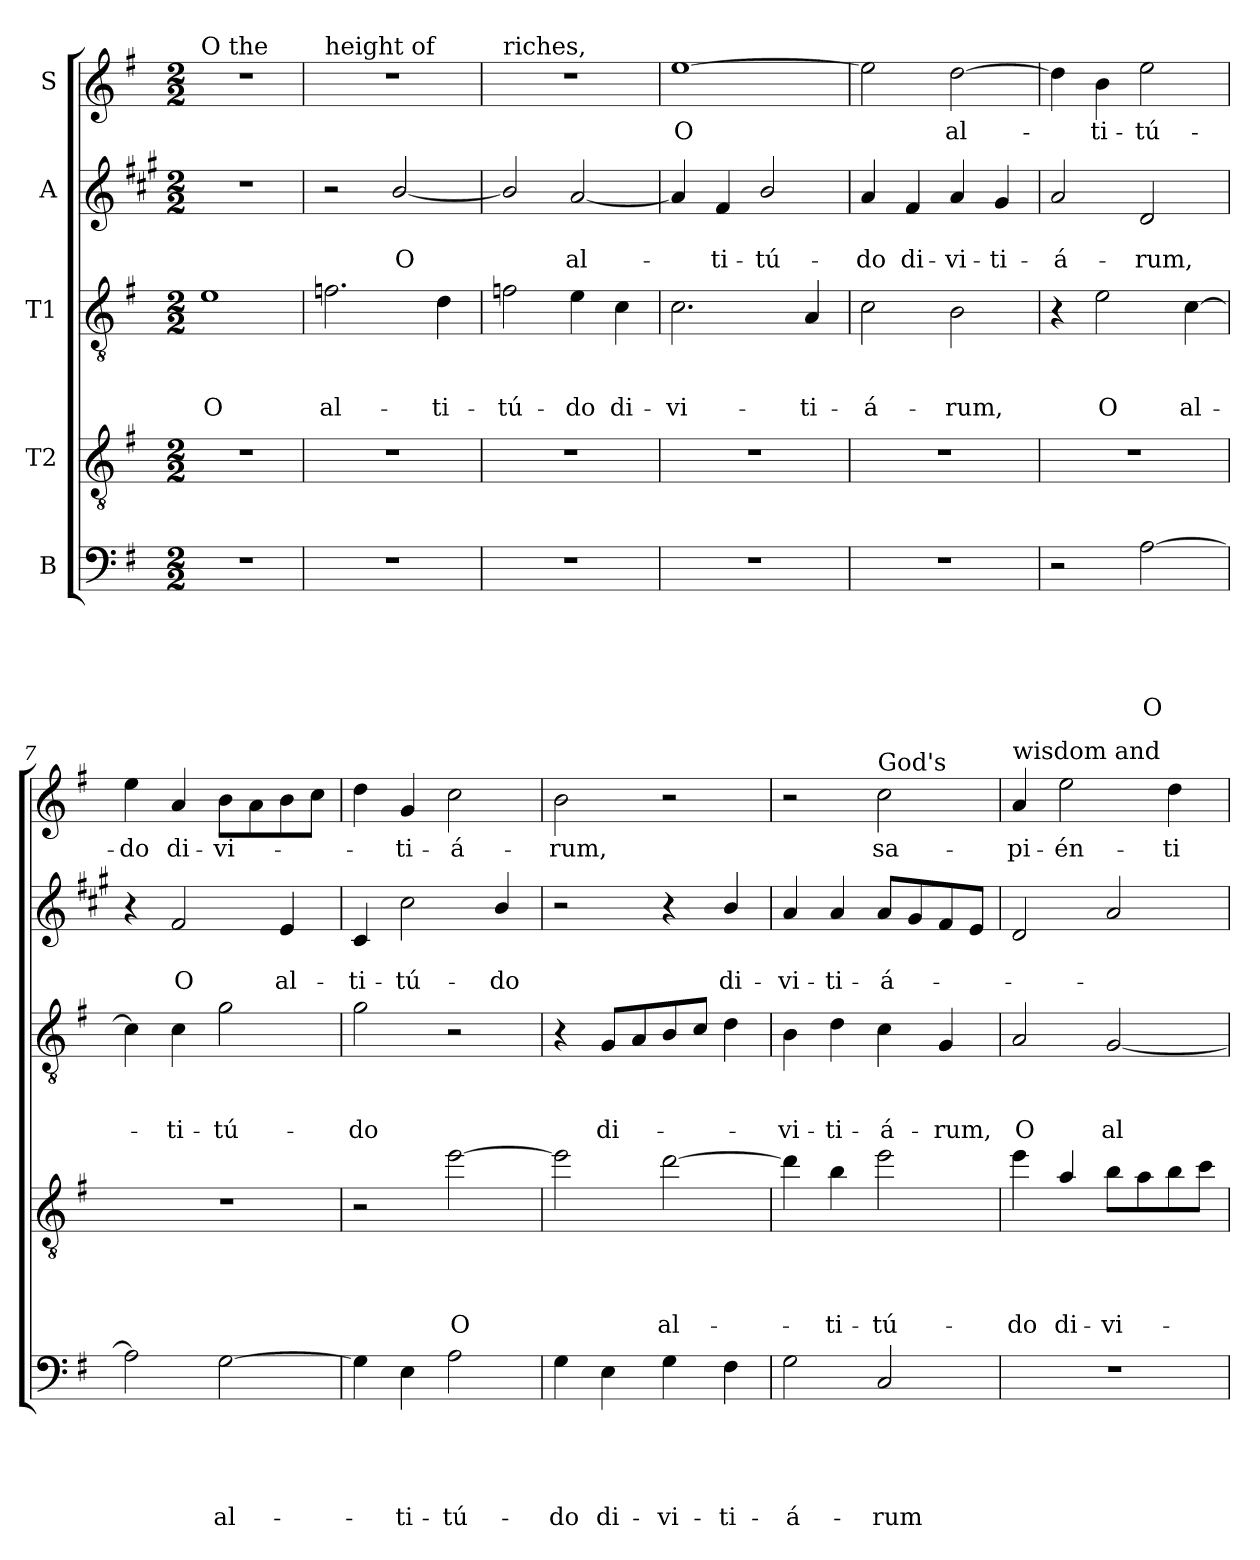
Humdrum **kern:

**kern	**text	**text	**text	**text	**text	**kern	**text	**text	**text	**text	**kern	**text	**text	**text	**kern	**text	**text	**kern	**text
*part5	*part5	*part5	*part5	*part5	*part5	*part4	*part4	*part4	*part4	*part4	*part3	*part3	*part3	*part3	*part2	*part2	*part2	*part1	*part1
*staff5	*staff5	*staff5	*staff5	*staff5	*staff5	*staff4	*staff4	*staff4	*staff4	*staff4	*staff3	*staff3	*staff3	*staff3	*staff2	*staff2	*staff2	*staff1	*staff1
*I"B	*	*	*	*	*	*I"T2	*	*	*	*	*I"T1	*	*	*	*I"A	*	*	*I"S	*
*clefF4	*	*	*	*	*	*clefGv2	*	*	*	*	*clefGv2	*	*	*	*clefG2	*	*	*clefG2	*
*	*	*	*	*	*	*ITrd8c14	*	*	*	*	*	*	*	*	*ITrd1c2	*	*	*	*
*k[f#]	*	*	*	*	*	*k[f#]	*	*	*	*	*k[f#]	*	*	*	*k[f#]	*	*	*k[f#]	*
*G:	*	*	*	*	*	*G:	*	*	*	*	*G:	*	*	*	*G:	*	*	*G:	*
*M2/2	*	*	*	*	*	*M2/2	*	*	*	*	*M2/2	*	*	*	*M2/2	*	*	*M2/2	*
=1	=1	=1	=1	=1	=1	=1	=1	=1	=1	=1	=1	=1	=1	=1	=1	=1	=1	=1	=1
!	!	!	!	!	!	!	!	!	!	!	!	!	!	!	!	!	!	!LO:TX:a:t=O the	!
!	!	!	!	!	!	!	!	!	!	!	!	!	!	!LO:LY:b	!	!	!	!	!
1r	.	.	.	.	.	1r	.	.	.	.	1e	.	.	O	1r	.	.	1r	.
=2	=2	=2	=2	=2	=2	=2	=2	=2	=2	=2	=2	=2	=2	=2	=2	=2	=2	=2	=2
!	!	!	!	!	!	!	!	!	!	!	!	!	!	!	!	!	!	!LO:TX:a:t=height of	!
!	!	!	!	!	!	!	!	!	!	!	!	!	!	!LO:LY:b	!	!	!	!	!
1r	.	.	.	.	.	1r	.	.	.	.	2.fn\	.	.	al-	2r	.	.	1r	.
!	!	!	!	!	!	!	!	!	!	!	!	!	!	!	!	!	!LO:LY:b	!	!
.	.	.	.	.	.	.	.	.	.	.	.	.	.	.	[2a/	.	O	.	.
!	!	!	!	!	!	!	!	!	!	!	!	!	!	!LO:LY:b	!	!	!	!	!
.	.	.	.	.	.	.	.	.	.	.	4d\	.	.	-ti-	.	.	.	.	.
=3	=3	=3	=3	=3	=3	=3	=3	=3	=3	=3	=3	=3	=3	=3	=3	=3	=3	=3	=3
!	!	!	!	!	!	!	!	!	!	!	!	!	!	!	!	!	!	!LO:TX:a:t=riches,	!
!	!	!	!	!	!	!	!	!	!	!	!	!	!	!LO:LY:b	!	!	!	!	!
1r	.	.	.	.	.	1r	.	.	.	.	2f\	.	.	-tú-	2a/]	.	.	1r	.
!	!	!	!	!	!	!	!	!	!	!	!	!	!	!LO:LY:b	!	!	!LO:LY:b	!	!
.	.	.	.	.	.	.	.	.	.	.	4e\	.	.	-do	[2g/	.	al-	.	.
!	!	!	!	!	!	!	!	!	!	!	!	!	!	!LO:LY:b	!	!	!	!	!
.	.	.	.	.	.	.	.	.	.	.	4c\	.	.	di-	.	.	.	.	.
=4	=4	=4	=4	=4	=4	=4	=4	=4	=4	=4	=4	=4	=4	=4	=4	=4	=4	=4	=4
!	!	!	!	!	!	!	!	!	!	!	!	!	!	!LO:LY:b	!	!	!	!	!LO:LY:b
1r	.	.	.	.	.	1r	.	.	.	.	2.c\	.	.	-vi-	4g/]	.	.	[1ee	O
!	!	!	!	!	!	!	!	!	!	!	!	!	!	!	!	!	!LO:LY:b	!	!
.	.	.	.	.	.	.	.	.	.	.	.	.	.	.	4e/	.	-ti-	.	.
!	!	!	!	!	!	!	!	!	!	!	!	!	!	!	!	!	!LO:LY:b	!	!
.	.	.	.	.	.	.	.	.	.	.	.	.	.	.	2a/	.	-tú-	.	.
!	!	!	!	!	!	!	!	!	!	!	!	!	!	!LO:LY:b	!	!	!	!	!
.	.	.	.	.	.	.	.	.	.	.	4A/	.	.	-ti-	.	.	.	.	.
=5	=5	=5	=5	=5	=5	=5	=5	=5	=5	=5	=5	=5	=5	=5	=5	=5	=5	=5	=5
!	!	!	!	!	!	!	!	!	!	!	!	!	!	!LO:LY:b	!	!	!LO:LY:b	!	!
1r	.	.	.	.	.	1r	.	.	.	.	2c\	.	.	-á-	4g/	.	-do	2ee\]	.
!	!	!	!	!	!	!	!	!	!	!	!	!	!	!	!	!	!LO:LY:b	!	!
.	.	.	.	.	.	.	.	.	.	.	.	.	.	.	4e/	.	di-	.	.
!	!	!	!	!	!	!	!	!	!	!	!	!	!	!LO:LY:b	!	!	!LO:LY:b	!	!LO:LY:b
.	.	.	.	.	.	.	.	.	.	.	2B\	.	.	-rum,	4g/	.	-vi-	[2dd\	al-
!	!	!	!	!	!	!	!	!	!	!	!	!	!	!	!	!	!LO:LY:b	!	!
.	.	.	.	.	.	.	.	.	.	.	.	.	.	.	4f#/	.	-ti-	.	.
=6	=6	=6	=6	=6	=6	=6	=6	=6	=6	=6	=6	=6	=6	=6	=6	=6	=6	=6	=6
!	!	!	!	!	!	!	!	!	!	!	!	!	!	!	!	!	!LO:LY:b	!	!
2r	.	.	.	.	.	1r	.	.	.	.	4r	.	.	.	2g/	.	-á-	4dd\]	.
!	!	!	!	!	!	!	!	!	!	!	!	!	!	!LO:LY:b	!	!	!	!	!LO:LY:b
.	.	.	.	.	.	.	.	.	.	.	2e\	.	.	O	.	.	.	4b\	-ti-
!	!	!	!	!	!LO:LY:b	!	!	!	!	!	!	!	!	!	!	!	!LO:LY:b	!	!LO:LY:b
[2A\	.	.	.	.	O	.	.	.	.	.	.	.	.	.	2c/	.	-rum,	2ee\	-tú-
!	!	!	!	!	!	!	!	!	!	!	!	!	!	!LO:LY:b	!	!	!	!	!
.	.	.	.	.	.	.	.	.	.	.	[4c\	.	.	al-	.	.	.	.	.
!!LO:PB:g=z
=7	=7	=7	=7	=7	=7	=7	=7	=7	=7	=7	=7	=7	=7	=7	=7	=7	=7	=7	=7
!	!	!	!	!	!	!	!	!	!	!	!	!	!	!	!	!	!	!	!LO:LY:b
2A\]	.	.	.	.	.	1r	.	.	.	.	4c\]	.	.	.	4r	.	.	4ee\	-do
!	!	!	!	!	!	!	!	!	!	!	!	!	!	!LO:LY:b	!	!	!LO:LY:b	!	!LO:LY:b
.	.	.	.	.	.	.	.	.	.	.	4c\	.	.	-ti-	2e/	.	O	4a/	di-
!	!	!	!	!	!LO:LY:b	!	!	!	!	!	!	!	!	!LO:LY:b	!	!	!	!	!LO:LY:b
[2G\	.	.	.	.	al-	.	.	.	.	.	2g\	.	.	-tú-	.	.	.	8b\L	-vi-
.	.	.	.	.	.	.	.	.	.	.	.	.	.	.	.	.	.	8a\	.
!	!	!	!	!	!	!	!	!	!	!	!	!	!	!	!	!	!LO:LY:b	!	!
.	.	.	.	.	.	.	.	.	.	.	.	.	.	.	4d/	.	al-	8b\	.
.	.	.	.	.	.	.	.	.	.	.	.	.	.	.	.	.	.	8cc\J	.
=8	=8	=8	=8	=8	=8	=8	=8	=8	=8	=8	=8	=8	=8	=8	=8	=8	=8	=8	=8
!	!	!	!	!	!	!	!	!	!	!	!	!	!	!LO:LY:b	!	!	!LO:LY:b	!	!
4G\]	.	.	.	.	.	2r	.	.	.	.	2g\	.	.	-do	4B/	.	-ti-	4dd\	.
!	!	!	!	!	!LO:LY:b	!	!	!	!	!	!	!	!	!	!	!	!LO:LY:b	!	!LO:LY:b
4E\	.	.	.	.	-ti-	.	.	.	.	.	.	.	.	.	2b\	.	-tú-	4g/	-ti-
!	!	!	!	!	!LO:LY:b	!	!	!	!	!LO:LY:b	!	!	!	!	!	!	!	!	!LO:LY:b
2A\	.	.	.	.	-tú-	[2e\	.	.	.	O	2r	.	.	.	.	.	.	2cc\	-á-
!	!	!	!	!	!	!	!	!	!	!	!	!	!	!	!	!	!LO:LY:b	!	!
.	.	.	.	.	.	.	.	.	.	.	.	.	.	.	4a/	.	-do	.	.
=9	=9	=9	=9	=9	=9	=9	=9	=9	=9	=9	=9	=9	=9	=9	=9	=9	=9	=9	=9
!	!	!	!	!	!LO:LY:b	!	!	!	!	!	!	!	!	!	!	!	!	!	!LO:LY:b
4G\	.	.	.	.	-do	2e\]	.	.	.	.	4r	.	.	.	2r	.	.	2b\	-rum,
!	!	!	!	!	!LO:LY:b	!	!	!	!	!	!	!	!	!LO:LY:b	!	!	!	!	!
4E\	.	.	.	.	di-	.	.	.	.	.	8G/L	.	.	di-	.	.	.	.	.
.	.	.	.	.	.	.	.	.	.	.	8A/	.	.	.	.	.	.	.	.
!	!	!	!	!	!LO:LY:b	!	!	!	!	!LO:LY:b	!	!	!	!	!	!	!	!	!
4G\	.	.	.	.	-vi-	[2d\	.	.	.	al-	8B/	.	.	.	4r	.	.	2r	.
.	.	.	.	.	.	.	.	.	.	.	8c/J	.	.	.	.	.	.	.	.
!	!	!	!	!	!LO:LY:b	!	!	!	!	!	!	!	!	!	!	!	!LO:LY:b	!	!
4F#\	.	.	.	.	-ti-	.	.	.	.	.	4d\	.	.	.	4a/	.	di-	.	.
=10	=10	=10	=10	=10	=10	=10	=10	=10	=10	=10	=10	=10	=10	=10	=10	=10	=10	=10	=10
!	!	!	!	!	!LO:LY:b	!	!	!	!	!	!	!	!	!LO:LY:b	!	!	!LO:LY:b	!	!
2G\	.	.	.	.	-á-	4d\]	.	.	.	.	4B\	.	.	-vi-	4g/	.	-vi-	2r	.
!	!	!	!	!	!	!	!	!	!	!LO:LY:b	!	!	!	!LO:LY:b	!	!	!LO:LY:b	!	!
.	.	.	.	.	.	4B\	.	.	.	-ti-	4d\	.	.	-ti-	4g/	.	-ti-	.	.
!	!	!	!	!	!	!	!	!	!	!	!	!	!	!	!	!	!	!LO:TX:a:t=God's	!
!	!	!	!	!	!LO:LY:b	!	!	!	!	!LO:LY:b	!	!	!	!LO:LY:b	!	!	!LO:LY:b	!	!LO:LY:b
2C/	.	.	.	.	-rum	2e\	.	.	.	-tú-	4c\	.	.	-á-	8g/L	.	-á-	2cc\	sa-
.	.	.	.	.	.	.	.	.	.	.	.	.	.	.	8f#/	.	.	.	.
!	!	!	!	!	!	!	!	!	!	!	!	!	!	!LO:LY:b	!	!	!	!	!
.	.	.	.	.	.	.	.	.	.	.	4G/	.	.	-rum,	8e/	.	.	.	.
.	.	.	.	.	.	.	.	.	.	.	.	.	.	.	8d/J	.	.	.	.
=11	=11	=11	=11	=11	=11	=11	=11	=11	=11	=11	=11	=11	=11	=11	=11	=11	=11	=11	=11
!	!	!	!	!	!	!	!	!	!	!	!	!	!	!	!	!	!	!LO:TX:a:t=wisdom and	!
!	!	!	!	!	!	!	!	!	!	!LO:LY:b	!	!	!	!LO:LY:b	!	!	!	!	!LO:LY:b
1r	.	.	.	.	.	4e\	.	.	.	-do	2A/	.	.	O	2c/	.	.	4a/	-pi-
!	!	!	!	!	!	!	!	!	!	!LO:LY:b	!	!	!	!	!	!	!	!	!LO:LY:b
.	.	.	.	.	.	4A/	.	.	.	di-	.	.	.	.	.	.	.	2ee\	-én-
!	!	!	!	!	!	!	!	!	!	!LO:LY:b	!	!	!	!LO:LY:b	!	!	!	!	!
.	.	.	.	.	.	8B\L	.	.	.	-vi-	[2G/	.	.	al-	2g/	.	.	.	.
.	.	.	.	.	.	8A\	.	.	.	.	.	.	.	.	.	.	.	.	.
!	!	!	!	!	!	!	!	!	!	!	!	!	!	!	!	!	!	!	!LO:LY:b
.	.	.	.	.	.	8B\	.	.	.	.	.	.	.	.	.	.	.	4dd\	-ti-
.	.	.	.	.	.	8c\J	.	.	.	.	.	.	.	.	.	.	.	.	.
=	=	=	=	=	=	=	=	=	=	=	=	=	=	=	=	=	=	=	=
*-	*-	*-	*-	*-	*-	*-	*-	*-	*-	*-	*-	*-	*-	*-	*-	*-	*-	*-	*-
